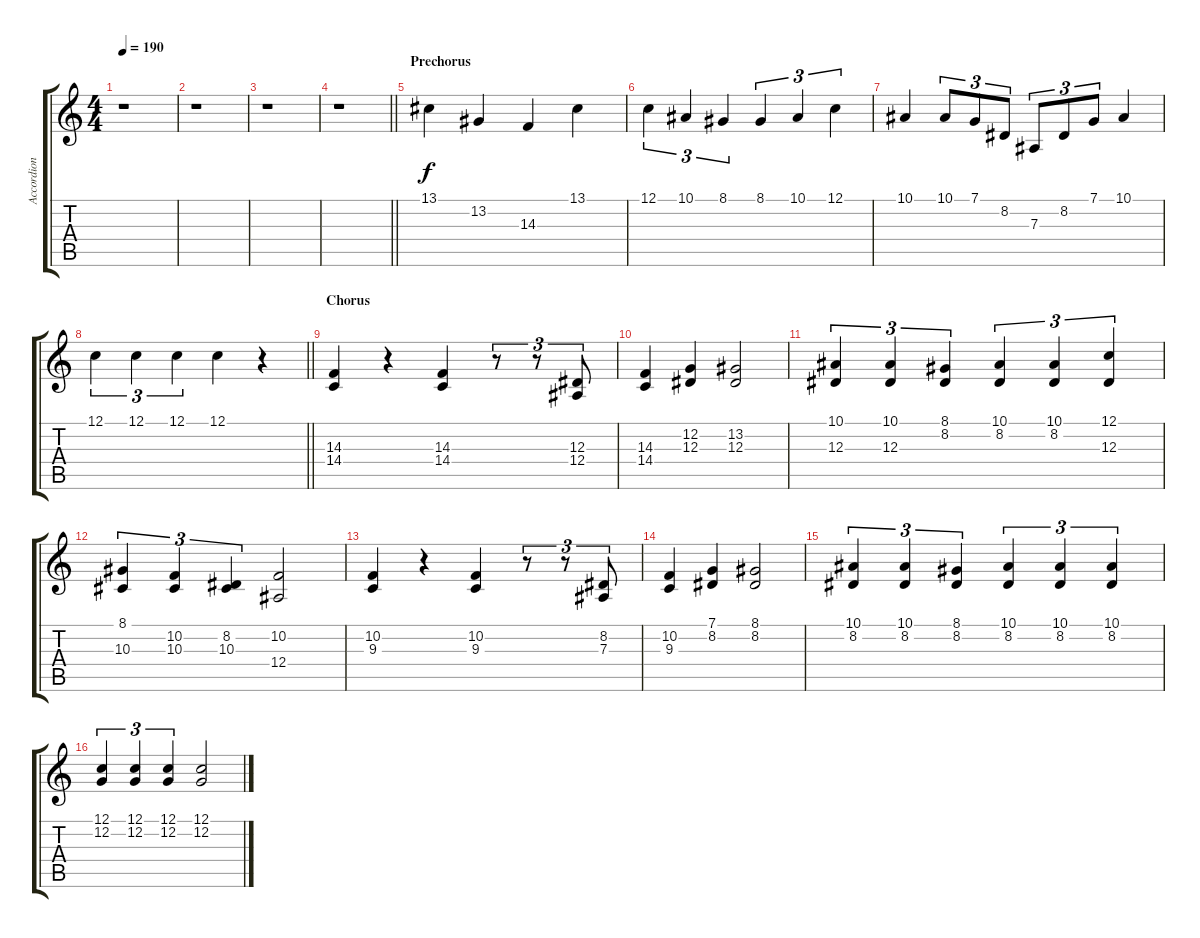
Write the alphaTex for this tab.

\track ("Accordion" "Accordion") {instrument accordion}
\staff {score tabs}
\tuning (C4 G3 Eb3 Bb2 F2 C2) {hide}
\ts (4 4)
\tempo 190
\clef g2
\ks c
r.1{dy f} |
r.1 |
r.1 |
\barLineRight lightlight
r.1 |
\section ("" "Prechorus")
13.1.4 13.2.4 14.3.4 13.1.4 |
12.1.4{tu (3 2)} 10.1.4{tu (3 2)} 8.1.4{tu (3 2)} 8.1.4{tu (3 2)} 10.1.4{tu (3 2)} 12.1.4{tu (3 2)} |
10.1.4 10.1.8{tu (3 2)} 7.1.8{tu (3 2)} 8.2.8{tu (3 2)} 7.3.8{tu (3 2)} 8.2.8{tu (3 2)} 7.1.8{tu (3 2)} 10.1.4 |
\barLineRight lightlight
12.1.4{tu (3 2)} 12.1.4{tu (3 2)} 12.1.4{tu (3 2)} 12.1.4 r.4 |
\section ("" "Chorus")
(14.3 14.4).4 r.4 (14.3 14.4).4 r.8{tu (3 2)} r.8{tu (3 2)} (12.3 12.4).8{tu (3 2)} |
(14.3 14.4).4 (12.2 12.3).4 (13.2 12.3).2 |
(10.1 12.3).4{tu (3 2)} (10.1 12.3).4{tu (3 2)} (8.1 8.2).4{tu (3 2)} (10.1 8.2).4{tu (3 2)} (10.1 8.2).4{tu (3 2)} (12.1 12.3).4{tu (3 2)} |
(8.1 10.3).4{tu (3 2)} (10.2 10.3).4{tu (3 2)} (8.2 10.3).4{tu (3 2)} (10.2 12.4).2 |
(10.2 9.3).4 r.4 (10.2 9.3).4 r.8{tu (3 2)} r.8{tu (3 2)} (8.2 7.3).8{tu (3 2)} |
(10.2 9.3).4 (7.1 8.2).4 (8.1 8.2).2 |
(10.1 8.2).4{tu (3 2)} (10.1 8.2).4{tu (3 2)} (8.1 8.2).4{tu (3 2)} (10.1 8.2).4{tu (3 2)} (10.1 8.2).4{tu (3 2)} (10.1 8.2).4{tu (3 2)} |
(12.1 12.2).4{tu (3 2)} (12.1 12.2).4{tu (3 2)} (12.1 12.2).4{tu (3 2)} (12.1 12.2).2
